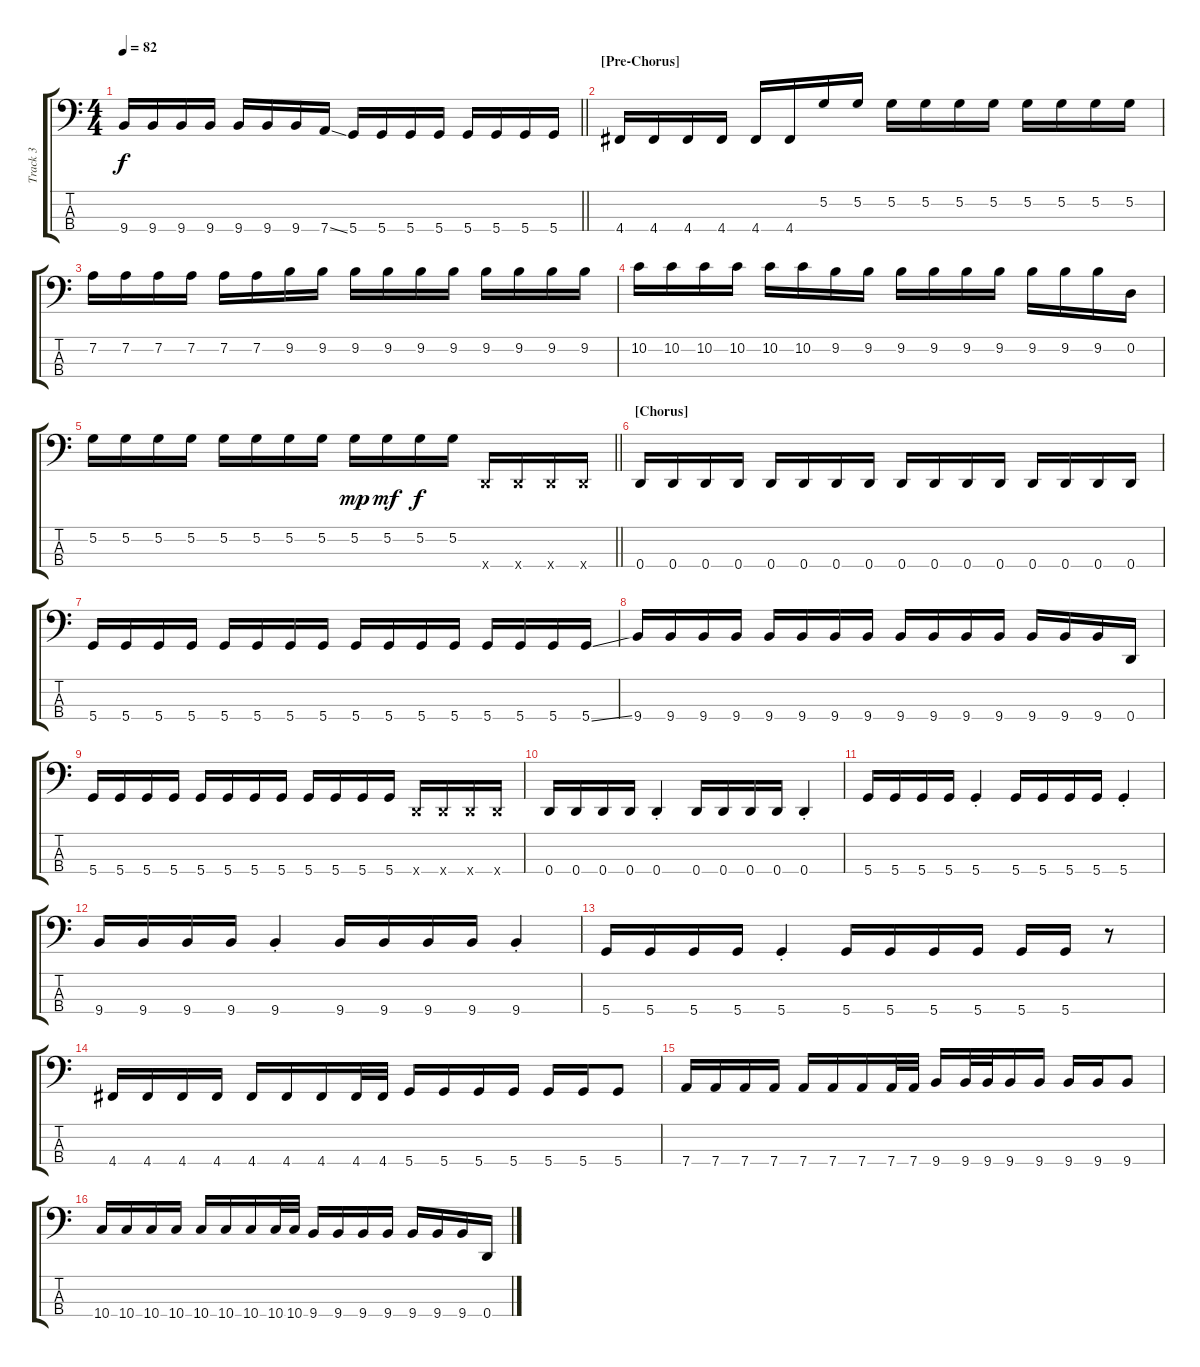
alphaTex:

\track ("Track 3" "Track 3") {instrument electricbasspick}
\staff {score tabs}
\tuning (G2 D2 A1 D1) {hide}
\ts (4 4)
\tempo 82
\clef f4
\barLineRight lightlight
\ks c
9.4.16{dy f} 9.4.16 9.4.16 9.4.16 9.4.16 9.4.16 9.4.16 7.4{ss}.16 5.4.16 5.4.16 5.4.16 5.4.16 5.4.16 5.4.16 5.4.16 5.4.16 |
\section ("" "[Pre-Chorus]")
4.4.16 4.4.16 4.4.16 4.4.16 4.4.16 4.4.16 5.2.16 5.2.16 5.2.16 5.2.16 5.2.16 5.2.16 5.2.16 5.2.16 5.2.16 5.2.16 |
7.2.16 7.2.16 7.2.16 7.2.16 7.2.16 7.2.16 9.2.16 9.2.16 9.2.16 9.2.16 9.2.16 9.2.16 9.2.16 9.2.16 9.2.16 9.2.16 |
10.2.16 10.2.16 10.2.16 10.2.16 10.2.16 10.2.16 9.2.16 9.2.16 9.2.16 9.2.16 9.2.16 9.2.16 9.2.16 9.2.16 9.2.16 0.2.16 |
\barLineRight lightlight
5.2.16 5.2.16 5.2.16 5.2.16 5.2.16 5.2.16 5.2.16 5.2.16 5.2.16{dy mp} 5.2.16{dy mf} 5.2.16{dy f} 5.2.16 0.4{x}.16 0.4{x}.16 0.4{x}.16 0.4{x}.16 |
\section ("" "[Chorus]")
0.4.16 0.4.16 0.4.16 0.4.16 0.4.16 0.4.16 0.4.16 0.4.16 0.4.16 0.4.16 0.4.16 0.4.16 0.4.16 0.4.16 0.4.16 0.4.16 |
5.4.16 5.4.16 5.4.16 5.4.16 5.4.16 5.4.16 5.4.16 5.4.16 5.4.16 5.4.16 5.4.16 5.4.16 5.4.16 5.4.16 5.4.16 5.4{ss}.16 |
9.4.16 9.4.16 9.4.16 9.4.16 9.4.16 9.4.16 9.4.16 9.4.16 9.4.16 9.4.16 9.4.16 9.4.16 9.4.16 9.4.16 9.4.16 0.4.16 |
5.4.16 5.4.16 5.4.16 5.4.16 5.4.16 5.4.16 5.4.16 5.4.16 5.4.16 5.4.16 5.4.16 5.4.16 0.4{x}.16 0.4{x}.16 0.4{x}.16 0.4{x}.16 |
0.4.16 0.4.16 0.4.16 0.4.16 0.4{st}.4 0.4.16 0.4.16 0.4.16 0.4.16 0.4{st}.4 |
5.4.16 5.4.16 5.4.16 5.4.16 5.4{st}.4 5.4.16 5.4.16 5.4.16 5.4.16 5.4{st}.4 |
9.4.16 9.4.16 9.4.16 9.4.16 9.4{st}.4 9.4.16 9.4.16 9.4.16 9.4.16 9.4{st}.4 |
5.4.16 5.4.16 5.4.16 5.4.16 5.4{st}.4 5.4.16 5.4.16 5.4.16 5.4.16 5.4.16 5.4.16 r.8 |
4.4.16 4.4.16 4.4.16 4.4.16 4.4.16 4.4.16 4.4.16 4.4.32 4.4.32 5.4.16 5.4.16 5.4.16 5.4.16 5.4.16 5.4.16 5.4.8 |
7.4.16 7.4.16 7.4.16 7.4.16 7.4.16 7.4.16 7.4.16 7.4.32 7.4.32 9.4.16 9.4.32 9.4.32 9.4.16 9.4.16 9.4.16 9.4.16 9.4.8 |
10.4.16 10.4.16 10.4.16 10.4.16 10.4.16 10.4.16 10.4.16 10.4.32 10.4.32 9.4.16 9.4.16 9.4.16 9.4.16 9.4.16 9.4.16 9.4.16 0.4.16
